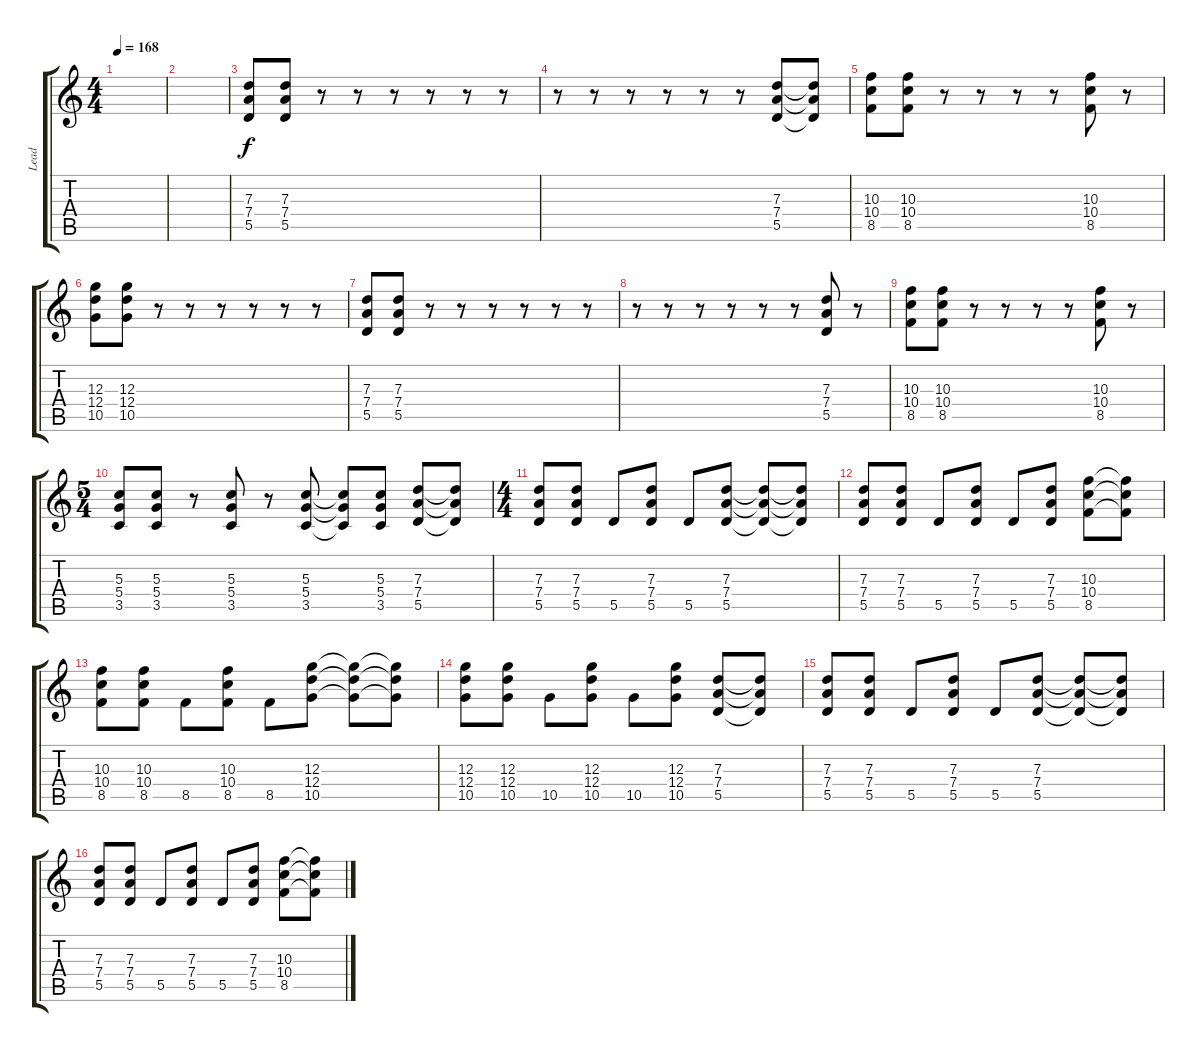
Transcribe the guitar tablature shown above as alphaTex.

\track ("Lead" "Lead") {instrument distortionguitar}
\staff {score tabs}
\tuning (E4 B3 G3 D3 A2 D2) {hide}
\ts (4 4)
\tempo 168
\clef g2
\ks c
|
|
(7.3 7.4 5.5).8 (7.3 7.4 5.5).8 r.8 r.8 r.8 r.8 r.8 r.8 |
r.8 r.8 r.8 r.8 r.8 r.8 (7.3 7.4 5.5).8 (7.3{t} 7.4{t} 5.5{t}).8 |
(10.3 10.4 8.5).8 (10.3 10.4 8.5).8 r.8 r.8 r.8 r.8 (10.3 10.4 8.5).8 r.8 |
(12.3 12.4 10.5).8 (12.3 12.4 10.5).8 r.8 r.8 r.8 r.8 r.8 r.8 |
(7.3 7.4 5.5).8 (7.3 7.4 5.5).8 r.8 r.8 r.8 r.8 r.8 r.8 |
r.8 r.8 r.8 r.8 r.8 r.8 (7.3 7.4 5.5).8 r.8 |
(10.3 10.4 8.5).8 (10.3 10.4 8.5).8 r.8 r.8 r.8 r.8 (10.3 10.4 8.5).8 r.8 |
\ts (5 4)
(5.3 5.4 3.5).8 (5.3 5.4 3.5).8 r.8 (5.3 5.4 3.5).8 r.8 (5.3 5.4 3.5).8 (5.3{t} 5.4{t} 3.5{t}).8 (5.3 5.4 3.5).8 (7.3 7.4 5.5).8 (7.3{t} 7.4{t} 5.5{t}).8 |
\ts (4 4)
(7.3 7.4 5.5).8 (7.3 7.4 5.5).8 5.5.8 (7.3 7.4 5.5).8 5.5.8 (7.3 7.4 5.5).8 (7.3{t} 7.4{t} 5.5{t}).8 (7.3{t} 7.4{t} 5.5{t}).8 |
(7.3 7.4 5.5).8 (7.3 7.4 5.5).8 5.5.8 (7.3 7.4 5.5).8 5.5.8 (7.3 7.4 5.5).8 (10.3 10.4 8.5).8 (10.3{t} 10.4{t} 8.5{t}).8 |
(10.3 10.4 8.5).8 (10.3 10.4 8.5).8 8.5.8 (10.3 10.4 8.5).8 8.5.8 (12.3 12.4 10.5).8 (12.3{t} 12.4{t} 10.5{t}).8 (12.3{t} 12.4{t} 10.5{t}).8 |
(12.3 12.4 10.5).8 (12.3 12.4 10.5).8 10.5.8 (12.3 12.4 10.5).8 10.5.8 (12.3 12.4 10.5).8 (7.3 7.4 5.5).8 (7.3{t} 7.4{t} 5.5{t}).8 |
(7.3 7.4 5.5).8 (7.3 7.4 5.5).8 5.5.8 (7.3 7.4 5.5).8 5.5.8 (7.3 7.4 5.5).8 (7.3{t} 7.4{t} 5.5{t}).8 (7.3{t} 7.4{t} 5.5{t}).8 |
(7.3 7.4 5.5).8 (7.3 7.4 5.5).8 5.5.8 (7.3 7.4 5.5).8 5.5.8 (7.3 7.4 5.5).8 (10.3 10.4 8.5).8 (10.3{t} 10.4{t} 8.5{t}).8
